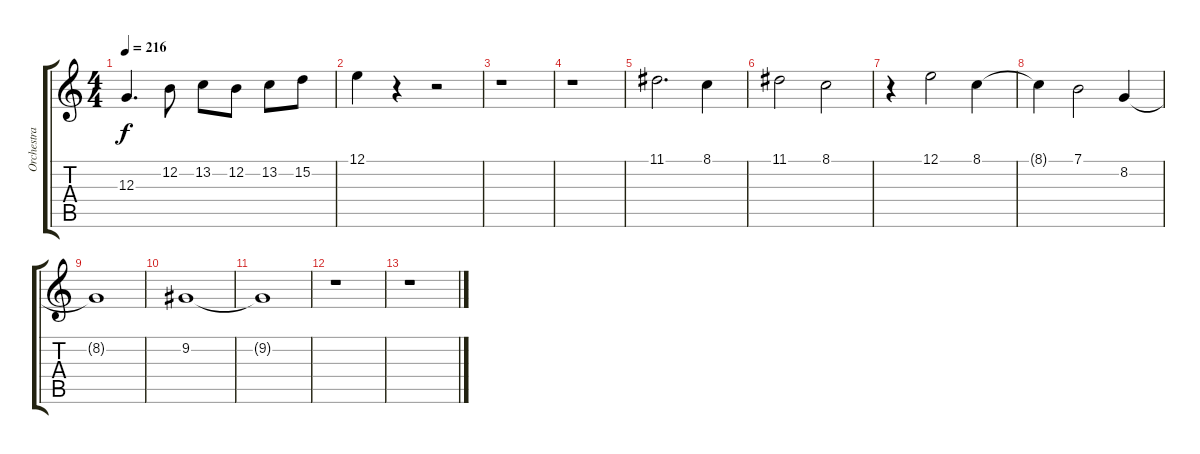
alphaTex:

\track ("Orchestra" "Orchestra") {instrument stringensemble1}
\staff {score tabs}
\tuning (E4 B3 G3 D3 A2 E2) {hide}
\ts (4 4)
\tempo 216
\clef g2
\ks c
12.3.4{d dy f} 12.2.8 13.2.8 12.2.8 13.2.8 15.2.8 |
12.1.4 r.4 r.2 |
r.1 |
r.1 |
11.1.2{d} 8.1.4 |
11.1.2 8.1.2 |
r.4 12.1.2 8.1.4 |
8.1{t}.4 7.1.2 8.2.4 |
8.2{t}.1 |
9.2.1 |
9.2{t}.1 |
r.1 |
r.1
